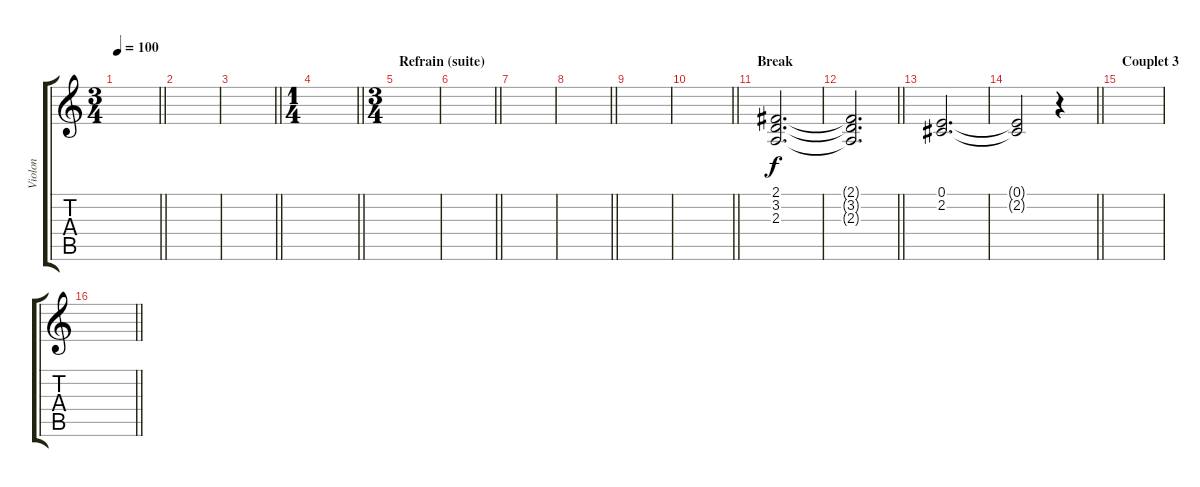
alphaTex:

\track ("Violon" "Violon") {instrument viola}
\staff {score tabs}
\tuning (E4 B3 G3 D3 A2 E2) {hide}
\ts (3 4)
\tempo 100
\clef g2
\barLineRight lightlight
\ks c
|
|
\barLineRight lightlight
|
\ts (1 4)
\barLineRight lightlight
|
\ts (3 4)
\section ("" "Refrain (suite)")
|
\barLineRight lightlight
|
|
\barLineRight lightlight
|
|
\barLineRight lightlight
|
\section ("" "Break")
(2.1 3.2 2.3).2{d} |
\barLineRight lightlight
(2.1{t} 3.2{t} 2.3{t}).2{d} |
(0.1 2.2).2{d} |
\barLineRight lightlight
(0.1{t} 2.2{t}).2 r.4 |
\section ("" "Couplet 3")
|
\barLineRight lightlight
